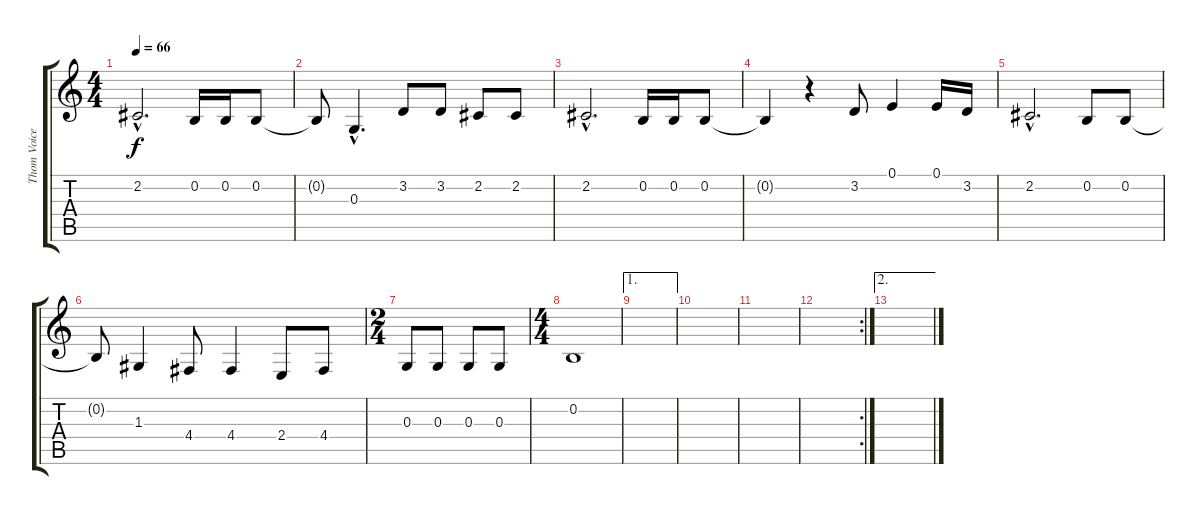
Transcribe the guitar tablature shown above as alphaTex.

\track ("Thom Voice" "Thom Voice") {instrument synthvoice}
\staff {score tabs}
\tuning (E4 B3 G3 D3 A2 E2) {hide}
\ts (4 4)
\tempo 66
\clef g2
\ks c
2.2{hac t}.2{d dy f} 0.2.16 0.2.16 0.2.8 |
0.2{t}.8 0.3{hac}.4{d} 3.2.8 3.2.8 2.2.8 2.2.8 |
2.2{hac}.2{d} 0.2.16 0.2.16 0.2.8 |
0.2{t}.4 r.4 3.2.8 0.1.4 0.1.16 3.2.16 |
2.2{hac}.2{d} 0.2.8 0.2.8 |
0.2{t}.8 1.3.4 4.4.8 4.4.4 2.4.8 4.4.8 |
\ts (2 4)
0.3.8 0.3.8 0.3.8 0.3.8 |
\ts (4 4)
0.2.1 |
\ae 1
|
|
|
\rc 2
|
\ae 2
